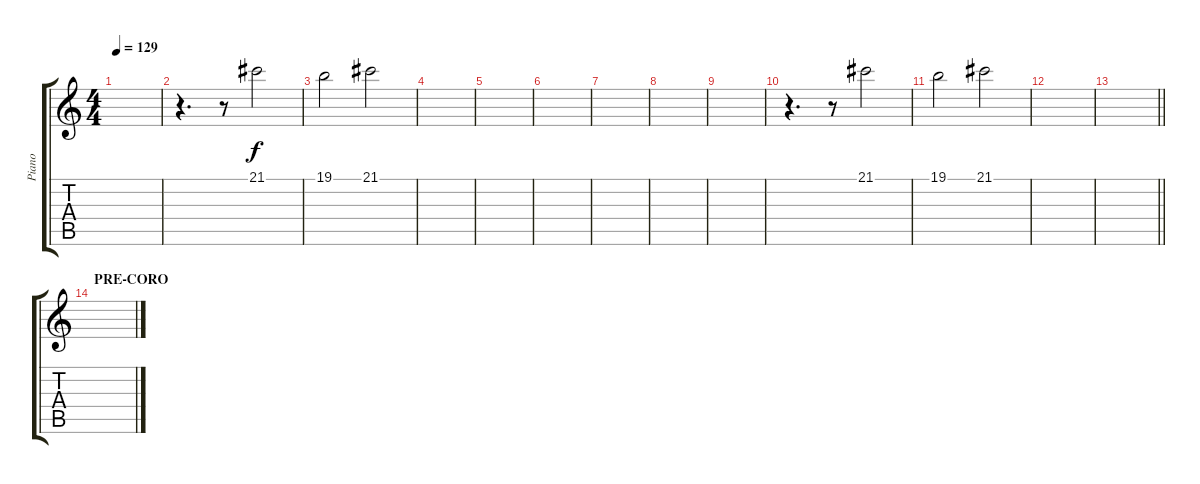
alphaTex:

\track ("Piano" "Piano") {instrument honkytonkpiano}
\staff {score tabs}
\tuning (E4 B3 G3 D3 A2 E2) {hide}
\ts (4 4)
\tempo 129
\clef g2
\ks c
|
r.4{d} r.8 21.1.2 |
19.1.2 21.1.2 |
|
|
|
|
|
|
r.4{d} r.8 21.1.2 |
19.1.2 21.1.2 |
|
\barLineRight lightlight
|
\section ("" "PRE-CORO")
